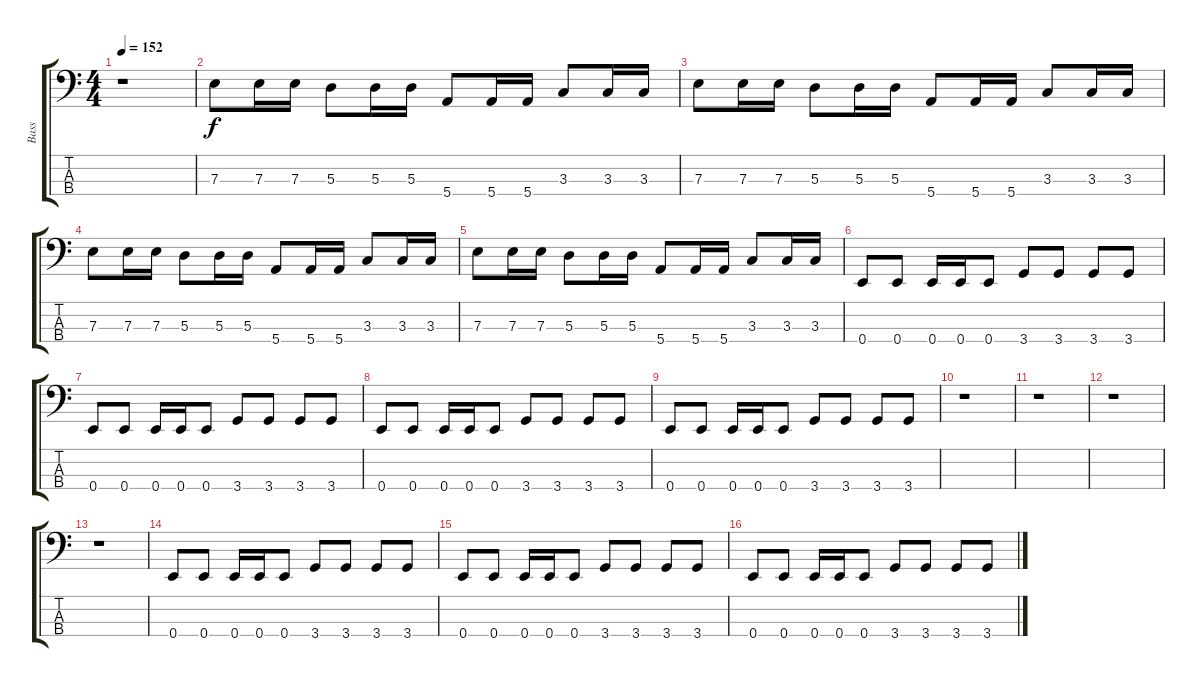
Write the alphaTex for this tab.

\track ("Bass" "Bass") {instrument electricbasspick}
\staff {score tabs}
\tuning (G2 D2 A1 E1) {hide}
\ts (4 4)
\tempo 152
\clef f4
\ks c
r.1{dy f} |
7.3.8 7.3.16 7.3.16 5.3.8 5.3.16 5.3.16 5.4.8 5.4.16 5.4.16 3.3.8 3.3.16 3.3.16 |
7.3.8 7.3.16 7.3.16 5.3.8 5.3.16 5.3.16 5.4.8 5.4.16 5.4.16 3.3.8 3.3.16 3.3.16 |
7.3.8 7.3.16 7.3.16 5.3.8 5.3.16 5.3.16 5.4.8 5.4.16 5.4.16 3.3.8 3.3.16 3.3.16 |
7.3.8 7.3.16 7.3.16 5.3.8 5.3.16 5.3.16 5.4.8 5.4.16 5.4.16 3.3.8 3.3.16 3.3.16 |
0.4.8 0.4.8 0.4.16 0.4.16 0.4.8 3.4.8 3.4.8 3.4.8 3.4.8 |
0.4.8 0.4.8 0.4.16 0.4.16 0.4.8 3.4.8 3.4.8 3.4.8 3.4.8 |
0.4.8 0.4.8 0.4.16 0.4.16 0.4.8 3.4.8 3.4.8 3.4.8 3.4.8 |
0.4.8 0.4.8 0.4.16 0.4.16 0.4.8 3.4.8 3.4.8 3.4.8 3.4.8 |
r.1 |
r.1 |
r.1 |
r.1 |
0.4.8 0.4.8 0.4.16 0.4.16 0.4.8 3.4.8 3.4.8 3.4.8 3.4.8 |
0.4.8 0.4.8 0.4.16 0.4.16 0.4.8 3.4.8 3.4.8 3.4.8 3.4.8 |
0.4.8 0.4.8 0.4.16 0.4.16 0.4.8 3.4.8 3.4.8 3.4.8 3.4.8
